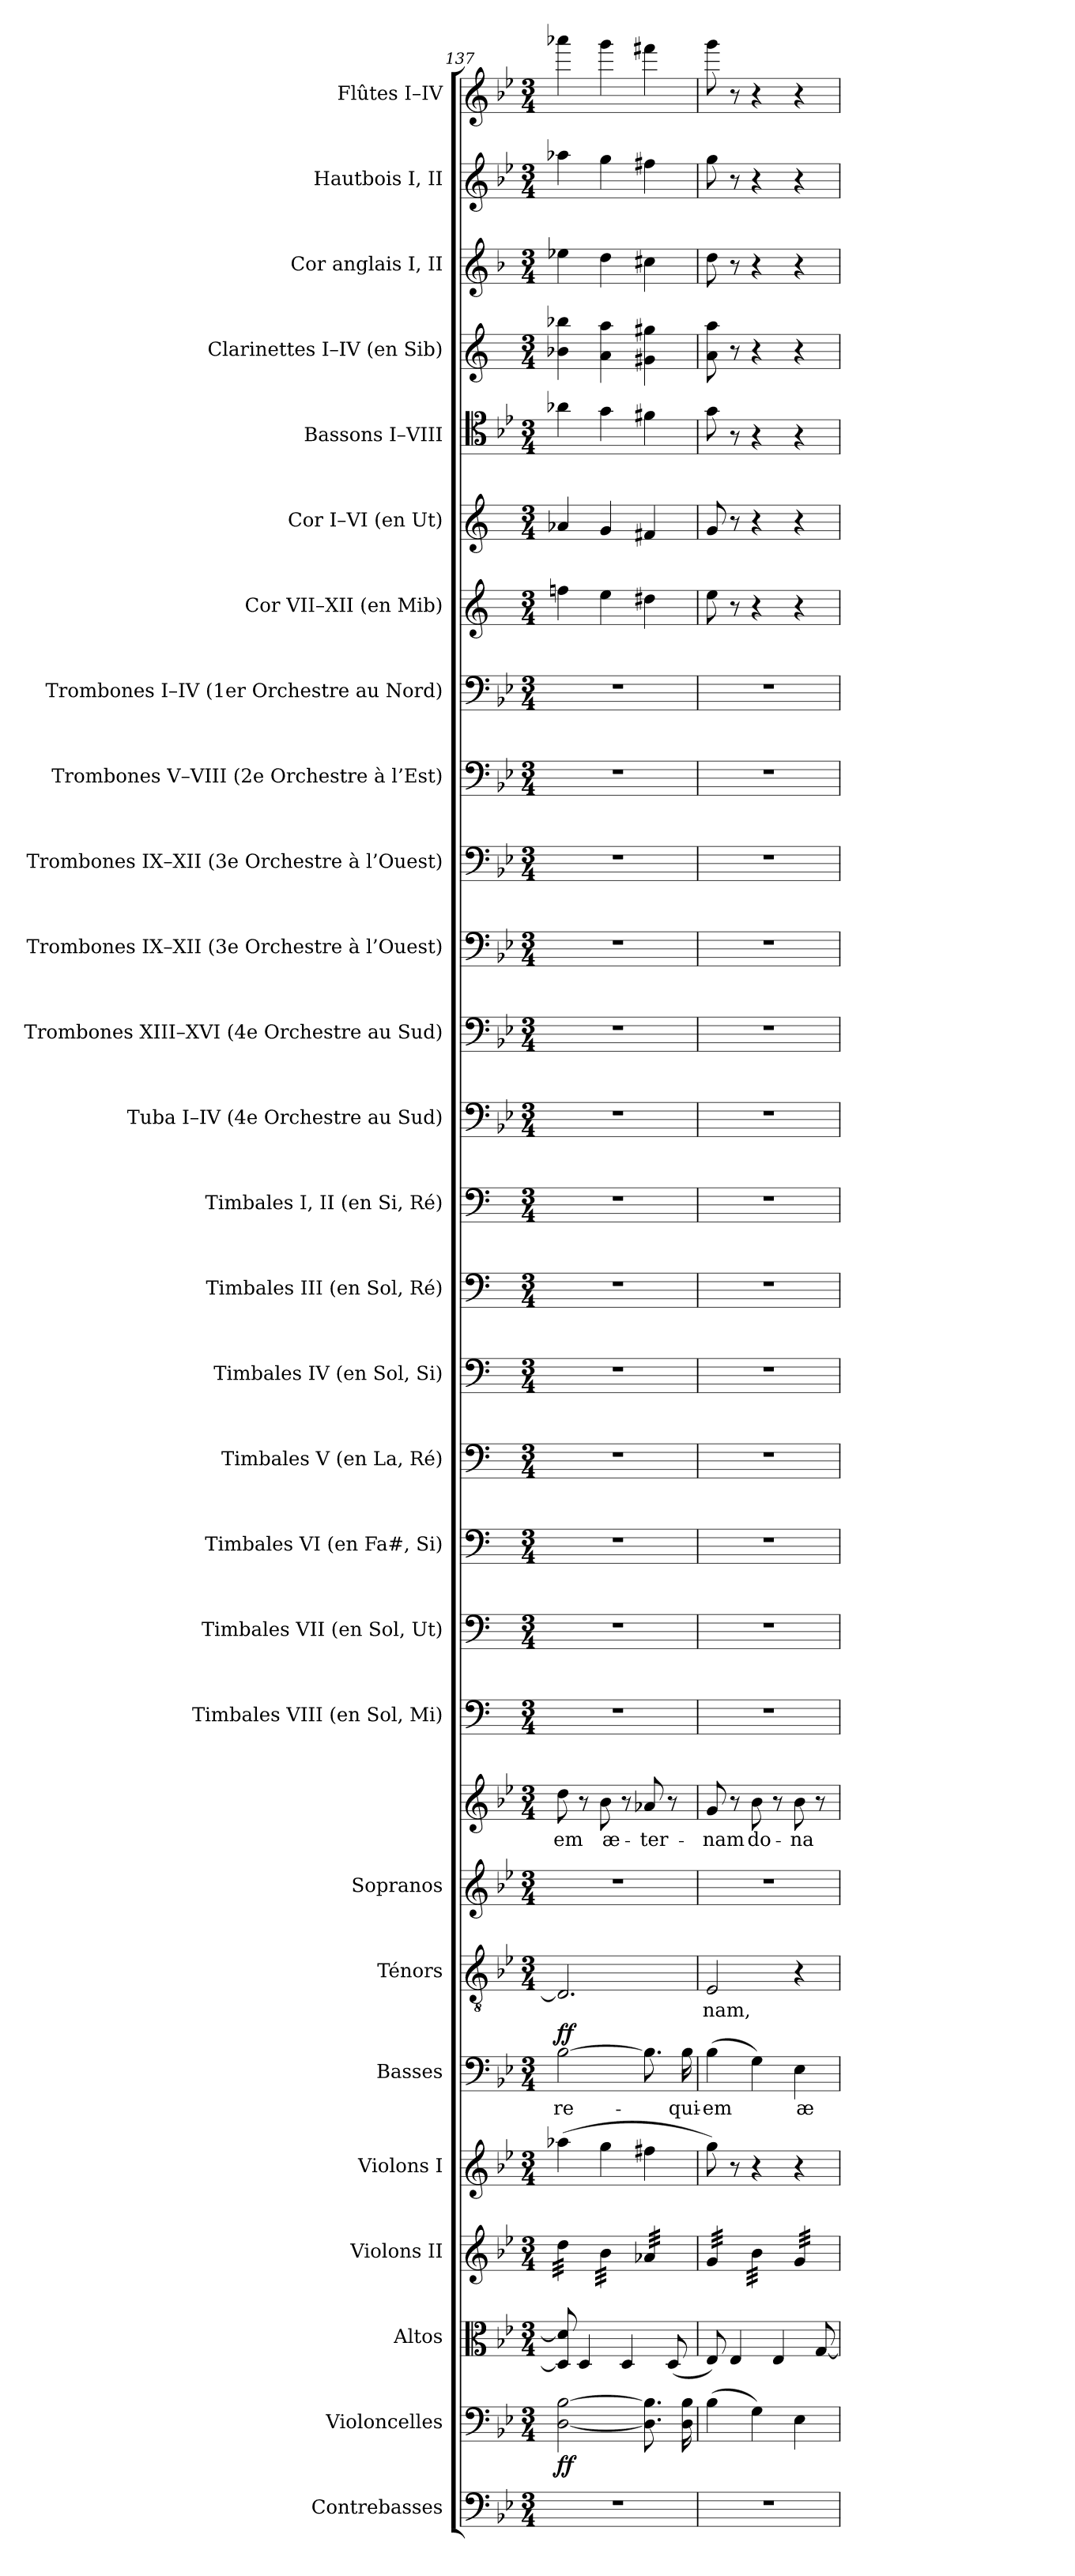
**kern	**kern	**dynam	**kern	**kern	**kern	**kern	**text	**dynam	**kern	**text	**kern	**kern	**text	**kern	**kern	**kern	**kern	**kern	**kern	**kern	**kern	**kern	**kern	**kern	**kern	**kern	**kern	**kern	**kern	**kern	**kern	**kern	**kern
*part28	*part27	*part27	*part26	*part25	*part24	*part23	*part23	*part23	*part22	*part22	*part21	*part21	*part21	*part20	*part19	*part18	*part17	*part16	*part15	*part14	*part13	*part12	*part11	*part10	*part9	*part8	*part7	*part6	*part5	*part4	*part3	*part2	*part1
*staff29	*staff28	*staff28	*staff27	*staff26	*staff25	*staff24	*staff24	*staff24	*staff23	*staff23	*staff22	*staff21	*staff21	*staff20	*staff19	*staff18	*staff17	*staff16	*staff15	*staff14	*staff13	*staff12	*staff11	*staff10	*staff9	*staff8	*staff7	*staff6	*staff5	*staff4	*staff3	*staff2	*staff1
*I"Contrebasses	*I"Violoncelles	*	*I"Altos	*I"Violons II	*I"Violons I	*I"Basses	*	*	*I"Ténors	*	*I"Sopranos	*	*	*I"Timbales VIII (en Sol, Mi)	*I"Timbales VII (en Sol, Ut)	*I"Timbales VI (en Fa#, Si)	*I"Timbales V (en La, Ré)	*I"Timbales IV (en Sol, Si)	*I"Timbales III (en Sol, Ré)	*I"Timbales I, II (en Si, Ré)	*I"Tuba I–IV (4e Orchestre au Sud)	*I"Trombones XIII–XVI (4e Orchestre au Sud)	*I"Trombones IX–XII (3e Orchestre à l’Ouest)	*I"Trombones IX–XII (3e Orchestre à l’Ouest)	*I"Trombones V–VIII (2e Orchestre à l’Est)	*I"Trombones I–IV (1er Orchestre au Nord)	*I"Cor VII–XII (en Mib)	*I"Cor I–VI (en Ut)	*I"Bassons I–VIII	*I"Clarinettes I–IV (en Sib)	*I"Cor anglais I, II	*I"Hautbois I, II	*I"Flûtes I–IV
*I'Cb.	*I'Vlles	*	*I'Altos	*I'Vns II	*I'Vns I	*I'Basses	*	*	*I'Tén.	*	*I'Sopr.	*	*	*I'VIII	*I'VII	*I'VI	*I'Timb.  V	*I'IV	*I'III	*I'I, II	*I'Tb.	*I'4e Orchestre	*	*I'Trb.  3e Orchestre	*I'2e Orchestre	*I'1er Orchestre	*I'Cor (Mib)	*I'Cor (Ut)	*I'Bns	*I'Cl. (Sib)	*I'C. a.	*I'Hb.	*I'Fl.
*clefF4	*clefF4	*	*clefC3	*clefG2	*clefG2	*clefF4	*	*	*clefGv2	*	*clefG2	*clefG2	*	*clefF4	*clefF4	*clefF4	*clefF4	*clefF4	*clefF4	*clefF4	*clefF4	*clefF4	*clefF4	*clefF4	*clefF4	*clefF4	*clefG2	*clefG2	*clefC4	*clefG2	*clefG2	*clefG2	*clefG2
*ITrd7c12	*	*	*	*	*	*	*	*	*ITrd7c12	*	*	*	*	*	*	*	*	*	*	*	*	*	*	*	*	*	*ITrd5c9	*ITrd7c12	*	*ITrd1c2	*ITrd4c7	*	*
*k[b-e-]	*k[b-e-]	*	*k[b-e-]	*k[b-e-]	*k[b-e-]	*k[b-e-]	*	*	*k[b-e-]	*	*k[b-e-]	*k[b-e-]	*	*k[]	*k[]	*k[]	*k[]	*k[]	*k[]	*k[]	*k[b-e-]	*k[b-e-]	*k[b-e-]	*k[b-e-]	*k[b-e-]	*k[b-e-]	*k[b-e-a-]	*k[]	*k[b-e-]	*k[b-e-]	*k[b-e-]	*k[b-e-]	*k[b-e-]
*B-:	*B-:	*	*B-:	*B-:	*B-:	*B-:	*	*	*B-:	*	*B-:	*B-:	*	*C:	*C:	*C:	*C:	*C:	*C:	*C:	*B-:	*B-:	*B-:	*B-:	*B-:	*B-:	*E-:	*C:	*B-:	*B-:	*B-:	*B-:	*B-:
*M3/4	*M3/4	*	*M3/4	*M3/4	*M3/4	*M3/4	*	*	*M3/4	*	*M3/4	*M3/4	*	*M3/4	*M3/4	*M3/4	*M3/4	*M3/4	*M3/4	*M3/4	*M3/4	*M3/4	*M3/4	*M3/4	*M3/4	*M3/4	*M3/4	*M3/4	*M3/4	*M3/4	*M3/4	*M3/4	*M3/4
=137	=137	=137	=137	=137	=137	=137	=137	=137	=137	=137	=137	=137	=137	=137	=137	=137	=137	=137	=137	=137	=137	=137	=137	=137	=137	=137	=137	=137	=137	=137	=137	=137	=137
!LO:N:vis=1	!	!	!	!	!	!	!	!	!	!	!	!	!	!	!	!	!	!	!	!	!	!	!	!	!	!	!	!	!	!	!	!	!
!	!	!	!	!	!	!	!LO:LY:b:color=#000000	!	!	!	!LO:N:vis=1	!	!	!	!	!	!	!	!	!	!	!	!	!	!	!	!	!	!	!	!	!	!
!	!	!	!	!	!	!	!	!	!	!	!	!	!LO:LY:b:color=#000000	!LO:N:vis=1	!LO:N:vis=1	!LO:N:vis=1	!LO:N:vis=1	!LO:N:vis=1	!LO:N:vis=1	!LO:N:vis=1	!LO:N:vis=1	!LO:N:vis=1	!LO:N:vis=1	!LO:N:vis=1	!LO:N:vis=1	!LO:N:vis=1	!	!	!	!	!	!	!
*	*	*	*	*tremolo	*	*	*	*	*	*	*	*	*	*	*	*	*	*	*	*	*	*	*	*	*	*	*	*	*	*	*	*	*
2.r	[<2Di\ [>2B-i	ff	8Di/] 8di]	32ddi\LLL	(4aa-Xi\	[>2B-i\	re-	ff	2.DDi/]	.	2.r	8ddi\	-em	2.r	2.r	2.r	2.r	2.r	2.r	2.r	2.r	2.r	2.r	2.r	2.r	2.r	4a-Xi\	4A-Xi/	4a-Xi\	4a-Xi\ 4aa-Xi	4a-Xi\	4aa-Xi\	4aaa-Xi\
.	.	.	.	32ddi\	.	.	.	.	.	.	.	.	.	.	.	.	.	.	.	.	.	.	.	.	.	.	.	.	.	.	.	.	.
.	.	.	.	32ddi\	.	.	.	.	.	.	.	.	.	.	.	.	.	.	.	.	.	.	.	.	.	.	.	.	.	.	.	.	.
.	.	.	.	32ddi\	.	.	.	.	.	.	.	.	.	.	.	.	.	.	.	.	.	.	.	.	.	.	.	.	.	.	.	.	.
.	.	.	4Di/	32ddi\	.	.	.	.	.	.	.	8r	.	.	.	.	.	.	.	.	.	.	.	.	.	.	.	.	.	.	.	.	.
.	.	.	.	32ddi\	.	.	.	.	.	.	.	.	.	.	.	.	.	.	.	.	.	.	.	.	.	.	.	.	.	.	.	.	.
.	.	.	.	32ddi\	.	.	.	.	.	.	.	.	.	.	.	.	.	.	.	.	.	.	.	.	.	.	.	.	.	.	.	.	.
.	.	.	.	32ddi\JJJ	.	.	.	.	.	.	.	.	.	.	.	.	.	.	.	.	.	.	.	.	.	.	.	.	.	.	.	.	.
!	!	!	!	!	!	!	!	!	!	!	!	!	!LO:LY:b:color=#000000	!	!	!	!	!	!	!	!	!	!	!	!	!	!	!	!	!	!	!	!
.	.	.	.	32b-i\LLL	4ggi\	.	.	.	.	.	.	8b-i\	æ-	.	.	.	.	.	.	.	.	.	.	.	.	.	4gi\	4Gi/	4gi\	4gi\ 4ggi	4gi\	4ggi\	4gggi\
.	.	.	.	32b-i\	.	.	.	.	.	.	.	.	.	.	.	.	.	.	.	.	.	.	.	.	.	.	.	.	.	.	.	.	.
.	.	.	.	32b-i\	.	.	.	.	.	.	.	.	.	.	.	.	.	.	.	.	.	.	.	.	.	.	.	.	.	.	.	.	.
.	.	.	.	32b-i\	.	.	.	.	.	.	.	.	.	.	.	.	.	.	.	.	.	.	.	.	.	.	.	.	.	.	.	.	.
.	.	.	4Di/	32b-i\	.	.	.	.	.	.	.	8r	.	.	.	.	.	.	.	.	.	.	.	.	.	.	.	.	.	.	.	.	.
.	.	.	.	32b-i\	.	.	.	.	.	.	.	.	.	.	.	.	.	.	.	.	.	.	.	.	.	.	.	.	.	.	.	.	.
.	.	.	.	32b-i\	.	.	.	.	.	.	.	.	.	.	.	.	.	.	.	.	.	.	.	.	.	.	.	.	.	.	.	.	.
.	.	.	.	32b-i\JJJ	.	.	.	.	.	.	.	.	.	.	.	.	.	.	.	.	.	.	.	.	.	.	.	.	.	.	.	.	.
!	!	!	!	!	!	!	!	!	!	!	!	!	!LO:LY:b:color=#000000	!	!	!	!	!	!	!	!	!	!	!	!	!	!	!	!	!	!	!	!
.	8.Di\] 8.B-i]	.	.	32a-Xi/LLL	4ff#Xi\	8.B-i\]	.	.	.	.	.	8a-Xi/	-ter-	.	.	.	.	.	.	.	.	.	.	.	.	.	4f#Xi\	4F#Xi/	4f#Xi\	4f#Xi\ 4ff#Xi	4f#Xi\	4ff#Xi\	4fff#Xi\
.	.	.	.	32a-Xi/	.	.	.	.	.	.	.	.	.	.	.	.	.	.	.	.	.	.	.	.	.	.	.	.	.	.	.	.	.
.	.	.	.	32a-Xi/	.	.	.	.	.	.	.	.	.	.	.	.	.	.	.	.	.	.	.	.	.	.	.	.	.	.	.	.	.
.	.	.	.	32a-Xi/	.	.	.	.	.	.	.	.	.	.	.	.	.	.	.	.	.	.	.	.	.	.	.	.	.	.	.	.	.
.	.	.	(8Di/	32a-Xi/	.	.	.	.	.	.	.	8r	.	.	.	.	.	.	.	.	.	.	.	.	.	.	.	.	.	.	.	.	.
.	.	.	.	32a-Xi/	.	.	.	.	.	.	.	.	.	.	.	.	.	.	.	.	.	.	.	.	.	.	.	.	.	.	.	.	.
!	!	!	!	!	!	!	!LO:LY:b:color=#000000	!	!	!	!	!	!	!	!	!	!	!	!	!	!	!	!	!	!	!	!	!	!	!	!	!	!
.	16Di\ 16B-i	.	.	32a-Xi/	.	16B-i\	-qui-	.	.	.	.	.	.	.	.	.	.	.	.	.	.	.	.	.	.	.	.	.	.	.	.	.	.
.	.	.	.	32a-Xi/JJJ	.	.	.	.	.	.	.	.	.	.	.	.	.	.	.	.	.	.	.	.	.	.	.	.	.	.	.	.	.
=138	=138	=138	=138	=138	=138	=138	=138	=138	=138	=138	=138	=138	=138	=138	=138	=138	=138	=138	=138	=138	=138	=138	=138	=138	=138	=138	=138	=138	=138	=138	=138	=138	=138
!LO:N:vis=1	!	!	!	!	!	!	!	!	!	!	!	!	!	!	!	!	!	!	!	!	!	!	!	!	!	!	!	!	!	!	!	!	!
!	!	!	!	!	!	!	!LO:LY:b:color=#000000	!	!	!	!	!	!	!	!	!	!	!	!	!	!	!	!	!	!	!	!	!	!	!	!	!	!
!	!	!	!	!	!	!	!	!	!	!LO:LY:b:color=#000000	!LO:N:vis=1	!	!	!	!	!	!	!	!	!	!	!	!	!	!	!	!	!	!	!	!	!	!
!	!	!	!	!	!	!	!	!	!	!	!	!	!LO:LY:b:color=#000000	!LO:N:vis=1	!LO:N:vis=1	!LO:N:vis=1	!LO:N:vis=1	!LO:N:vis=1	!LO:N:vis=1	!LO:N:vis=1	!LO:N:vis=1	!LO:N:vis=1	!LO:N:vis=1	!LO:N:vis=1	!LO:N:vis=1	!LO:N:vis=1	!	!	!	!	!	!	!
2.r	(4B-i\	.	8E-i/)	32gi/LLL	8ggi\)	(4B-i\	-em	.	2EE-i/	-nam,	2.r	8gi/	-nam	2.r	2.r	2.r	2.r	2.r	2.r	2.r	2.r	2.r	2.r	2.r	2.r	2.r	8gi\	8Gi/	8gi\	8gi\ 8ggi	8gi\	8ggi\	8gggi\
.	.	.	.	32gi/	.	.	.	.	.	.	.	.	.	.	.	.	.	.	.	.	.	.	.	.	.	.	.	.	.	.	.	.	.
.	.	.	.	32gi/	.	.	.	.	.	.	.	.	.	.	.	.	.	.	.	.	.	.	.	.	.	.	.	.	.	.	.	.	.
.	.	.	.	32gi/	.	.	.	.	.	.	.	.	.	.	.	.	.	.	.	.	.	.	.	.	.	.	.	.	.	.	.	.	.
.	.	.	4E-i/	32gi/	8r	.	.	.	.	.	.	8r	.	.	.	.	.	.	.	.	.	.	.	.	.	.	8r	8r	8r	8r	8r	8r	8r
.	.	.	.	32gi/	.	.	.	.	.	.	.	.	.	.	.	.	.	.	.	.	.	.	.	.	.	.	.	.	.	.	.	.	.
.	.	.	.	32gi/	.	.	.	.	.	.	.	.	.	.	.	.	.	.	.	.	.	.	.	.	.	.	.	.	.	.	.	.	.
.	.	.	.	32gi/JJJ	.	.	.	.	.	.	.	.	.	.	.	.	.	.	.	.	.	.	.	.	.	.	.	.	.	.	.	.	.
!	!	!	!	!	!	!	!	!	!	!	!	!	!LO:LY:b:color=#000000	!	!	!	!	!	!	!	!	!	!	!	!	!	!	!	!	!	!	!	!
.	4Gi\)	.	.	32b-i\LLL	4r	4Gi\)	.	.	.	.	.	8b-i\	do-	.	.	.	.	.	.	.	.	.	.	.	.	.	4r	4r	4r	4r	4r	4r	4r
.	.	.	.	32b-i\	.	.	.	.	.	.	.	.	.	.	.	.	.	.	.	.	.	.	.	.	.	.	.	.	.	.	.	.	.
.	.	.	.	32b-i\	.	.	.	.	.	.	.	.	.	.	.	.	.	.	.	.	.	.	.	.	.	.	.	.	.	.	.	.	.
.	.	.	.	32b-i\	.	.	.	.	.	.	.	.	.	.	.	.	.	.	.	.	.	.	.	.	.	.	.	.	.	.	.	.	.
.	.	.	4E-i/	32b-i\	.	.	.	.	.	.	.	8r	.	.	.	.	.	.	.	.	.	.	.	.	.	.	.	.	.	.	.	.	.
.	.	.	.	32b-i\	.	.	.	.	.	.	.	.	.	.	.	.	.	.	.	.	.	.	.	.	.	.	.	.	.	.	.	.	.
.	.	.	.	32b-i\	.	.	.	.	.	.	.	.	.	.	.	.	.	.	.	.	.	.	.	.	.	.	.	.	.	.	.	.	.
.	.	.	.	32b-i\JJJ	.	.	.	.	.	.	.	.	.	.	.	.	.	.	.	.	.	.	.	.	.	.	.	.	.	.	.	.	.
!	!	!	!	!	!	!	!LO:LY:b:color=#000000	!	!	!	!	!	!	!	!	!	!	!	!	!	!	!	!	!	!	!	!	!	!	!	!	!	!
!	!	!	!	!	!	!	!	!	!	!	!	!	!LO:LY:b:color=#000000	!	!	!	!	!	!	!	!	!	!	!	!	!	!	!	!	!	!	!	!
.	4E-i\	.	.	32gi/LLL	4r	4E-i\	æ-	.	4r	.	.	8b-i\	-na	.	.	.	.	.	.	.	.	.	.	.	.	.	4r	4r	4r	4r	4r	4r	4r
.	.	.	.	32gi/	.	.	.	.	.	.	.	.	.	.	.	.	.	.	.	.	.	.	.	.	.	.	.	.	.	.	.	.	.
.	.	.	.	32gi/	.	.	.	.	.	.	.	.	.	.	.	.	.	.	.	.	.	.	.	.	.	.	.	.	.	.	.	.	.
.	.	.	.	32gi/	.	.	.	.	.	.	.	.	.	.	.	.	.	.	.	.	.	.	.	.	.	.	.	.	.	.	.	.	.
.	.	.	[<8Gi/	32gi/	.	.	.	.	.	.	.	8r	.	.	.	.	.	.	.	.	.	.	.	.	.	.	.	.	.	.	.	.	.
.	.	.	.	32gi/	.	.	.	.	.	.	.	.	.	.	.	.	.	.	.	.	.	.	.	.	.	.	.	.	.	.	.	.	.
.	.	.	.	32gi/	.	.	.	.	.	.	.	.	.	.	.	.	.	.	.	.	.	.	.	.	.	.	.	.	.	.	.	.	.
.	.	.	.	32gi/JJJ	.	.	.	.	.	.	.	.	.	.	.	.	.	.	.	.	.	.	.	.	.	.	.	.	.	.	.	.	.
*	*	*	*	*Xtremolo	*	*	*	*	*	*	*	*	*	*	*	*	*	*	*	*	*	*	*	*	*	*	*	*	*	*	*	*	*
=	=	=	=	=	=	=	=	=	=	=	=	=	=	=	=	=	=	=	=	=	=	=	=	=	=	=	=	=	=	=	=	=	=
*-	*-	*-	*-	*-	*-	*-	*-	*-	*-	*-	*-	*-	*-	*-	*-	*-	*-	*-	*-	*-	*-	*-	*-	*-	*-	*-	*-	*-	*-	*-	*-	*-	*-
